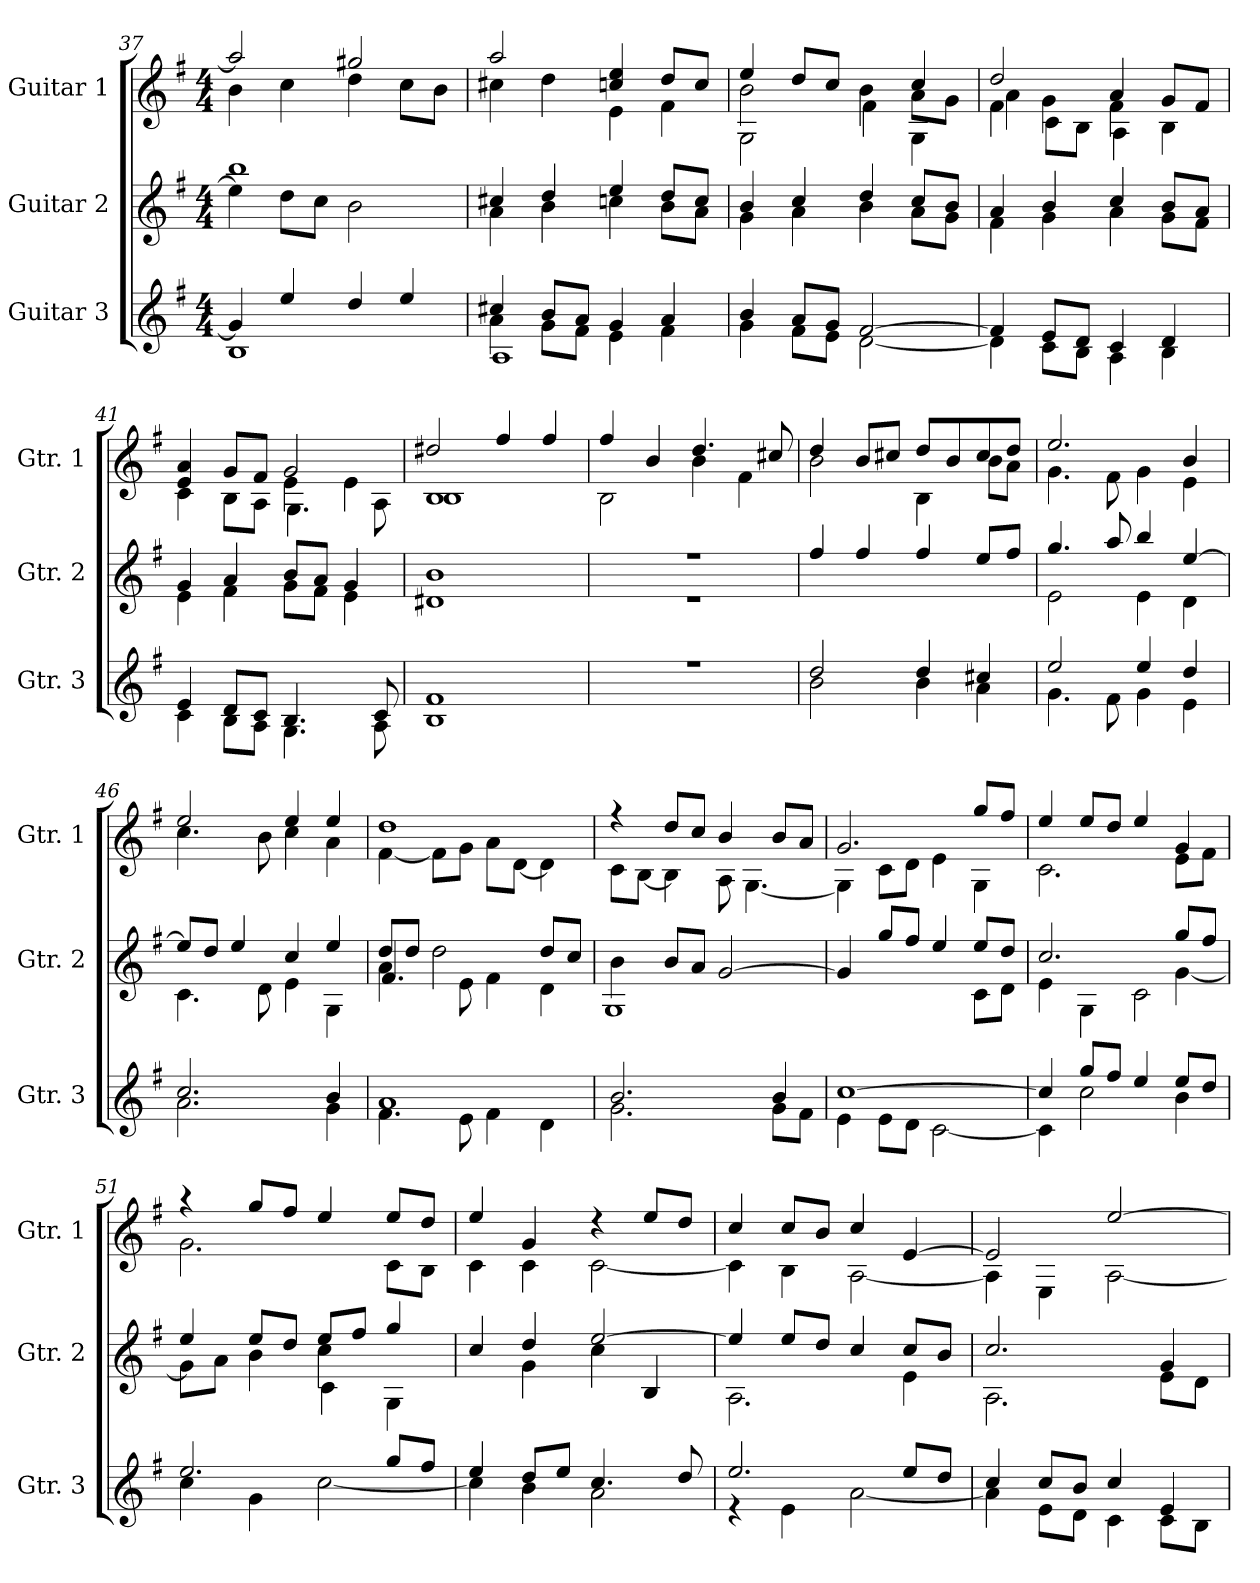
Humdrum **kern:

**kern	**kern	**kern
*part3	*part2	*part1
*staff3	*staff2	*staff1
*I"Guitar 3	*I"Guitar 2	*I"Guitar 1
*I'Gtr. 3	*I'Gtr. 2	*I'Gtr. 1
*clefG2	*clefG2	*clefG2
*ITrd7c12	*ITrd7c12	*ITrd7c12
*k[f#]	*k[f#]	*k[f#]
*e:	*e:	*e:
*M4/4	*M4/4	*M4/4
=37	=37	=37
*^	*^	*^
*	*^	*	*	*	*^
4Gi/]	1ryy	1BBi	1bi	4ei\]	2ai/]	4Bi\	1ryy
4ei/	.	.	.	8di\L	.	4ci\	.
.	.	.	.	8ci\J	.	.	.
4di/	.	.	.	2Bi\	2g#Xi/	4di\	.
4ei/	.	.	.	.	.	8ci\L	.
.	.	.	.	.	.	8Bi\J	.
!!LO:LB:g=z	!!	!!
=38	=38	=38	=38	=38	=38	=38	=38
4c#Xi/	4Ai\	1AAi	4c#Xi/	4Ai\	2ai/	4c#Xi\	1ryy
8Bi/L	8Gi\L	.	4di/	4Bi\	.	4di\	.
8Ai/J	8F#i\J	.	.	.	.	.	.
4Gi/	4Ei\	.	4ei/	4cni\	4cni/ 4ei	4Ei\	.
4Ai/	4F#i\	.	8di/L	8Bi\L	8di/L	4F#i\	.
.	.	.	8ci/J	8Ai\J	8ci/J	.	.
*	*v	*v	*	*	*	*	*
=39	=39	=39	=39	=39	=39	=39
4Bi/	4Gi\	4Bi/	4Gi\	4ei/	2Bi\	2GGi\
8Ai/L	8F#i\L	4ci/	4Ai\	8di/L	.	.
8Gi/J	8Ei\J	.	.	8ci/J	.	.
[2F#i/	[2Di\	4di/	4Bi\	4Bi\	4ryy	4F#i\
.	.	8ci/L	8Ai\L	4ci/	8Ai\L	4GGi\
.	.	8Bi/J	8Gi\J	.	8Gi\J	.
=40	=40	=40	=40	=40	=40	=40
4F#i/]	4Di\]	4Ai/	4F#i\	2di/	4F#i\	4Ai\
8Ei/L	8Ci\L	4Bi/	4Gi\	.	4Gi\	8Ci\L
8Di/J	8BBi\J	.	.	.	.	8BBi\J
4Ci/	4AAi\	4ci/	4Ai\	4Ai/	4F#i\	4AAi\
4Di/	4BBi\	8Bi/L	8Gi\L	8Gi/L	4BBi\	4ryy
.	.	8Ai/J	8F#i\J	8F#i/J	.	.
=41	=41	=41	=41	=41	=41	=41
4Ei/	4Ci\	4Gi/	4Ei\	4Ei/ 4Ai	4Ci\	2ryy
8Di/L	8BBi\L	4Ai/	4F#i\	8Gi/L	8BBi\L	.
8Ci/J	8AAi\J	.	.	8F#i/J	8AAi\J	.
4.BBi/	4.GGi\	8Bi/L	8Gi\L	2Gi/	4Ei\	4.GGi\
.	.	8Ai/J	8F#i\J	.	.	.
.	.	4Gi/	4Ei\	.	4Ei\	.
8Ci/	8AAi\	.	.	.	.	8AAi\
=42	=42	=42	=42	=42	=42	=42
1F#i	1BBi	1Bi	1D#Xi	2d#Xi/	1BBi	1BBi
.	.	.	.	4f#i/	.	.
.	.	.	.	4f#i/	.	.
*	*	*	*	*	*v	*v
=43	=43	=43	=43	=43	=43
1r	1ryy	1r	1r	4f#i/	2BBi\
.	.	.	.	4Bi/	.
.	.	.	.	4.di/	4Bi\
.	.	.	.	.	4F#i\
.	.	.	.	8c#Xi/	.
!!LO:LB:g=z	!!
=44	=44	=44	=44	=44	=44
2di/	2Bi\	4f#i/	1ryy	4di/	2Bi\
.	.	4f#i/	.	8Bi/L	.
.	.	.	.	8c#Xi/J	.
4di/	4Bi\	4f#i/	.	8di/L	4BBi\
.	.	.	.	8Bi/	.
4c#Xi/	4Ai\	8ei/L	.	8c#i/	8Bi\L
.	.	8f#i/J	.	8di/J	8Ai\J
=45	=45	=45	=45	=45	=45
2ei/	4.Gi\	4.gi/	2Ei\	2.ei/	4.Gi\
.	8F#i\	8ai/	.	.	8F#i\
4ei/	4Gi\	4bi/	4Ei\	.	4Gi\
4di/	4Ei\	[4ei/	4Di\	4Bi/	4Ei\
=46	=46	=46	=46	=46	=46
2.ci/	2.Ai\	8ei/L]	4.Ci\	2ei/	4.ci\
.	.	8di/J	.	.	.
.	.	4ei/	.	.	.
.	.	.	8Di\	.	8Bi\
.	.	4ci/	4Ei\	4ei/	4ci\
4Bi/	4Gi\	4ei/	4GGi\	4ei/	4Ai\
=47	=47	=47	=47	=47	=47
*	*	*^	*^	*	*
1Ai	4.F#i\	8di/L	4Ai\	8ryy	4.F#i/	1di	[4F#i\
.	.	8di/J	.	8ryy	.	.	.
.	.	2di\	4ryy	4ryy	.	.	8F#i\L]
.	8Ei\	.	.	.	8Ei\	.	8Gi\J
.	4F#i\	.	2ryy	2ryy	4F#i\	.	8Ai\L
.	.	.	.	.	.	.	[8Di\J
.	4Di\	8di/L	.	.	4Di\	.	4Di\]
.	.	8ci/J	.	.	.	.	.
*	*	*	*	*v	*v	*	*
=48	=48	=48	=48	=48	=48	=48
2.Bi/	2.Gi\	4Bi\	1ryy	1GGi	4r	8Ci\L
.	.	.	.	.	.	[8BBi\J
.	.	8Bi/L	.	.	8di/L	4BBi\]
.	.	8Ai/J	.	.	8ci/J	.
.	.	[2Gi/	.	.	4Bi/	8AAi\
.	.	.	.	.	.	[4.GGi\
4Bi/	8Gi\L	.	.	.	8Bi/L	.
.	8F#i\J	.	.	.	8Ai/J	.
=49	=49	=49	=49	=49	=49	=49
[1ci	4Ei\	4Gi/]	1ryy	2ryy	2.Gi/	4GGi\]
.	8Ei\L	8gi/L	.	.	.	8Ci\L
.	8Di\J	8f#i/J	.	.	.	8Di\J
.	[2Ci\	4ei/	.	4ryy	.	4Ei\
.	.	8ei/L	.	8Ci\L	8gi/L	4GGi\
.	.	8di/J	.	8Di\J	8f#i/J	.
!!LO:LB:g=z	!!
=50	=50	=50	=50	=50	=50	=50
4ci/]	4Ci\]	2.ci/	2ryy	4Ei\	4ei/	2.Ci\
8gi/L	2ci\	.	.	4GGi\	8ei/L	.
8f#i/J	.	.	.	.	8di/J	.
4ei/	.	.	4ryy	2Ci\	4ei/	.
8ei/L	4Bi\	8gi/L	[4Gi\	.	4Gi/	8Ei\L
8di/J	.	8f#i/J	.	.	.	8F#i\J
=51	=51	=51	=51	=51	=51	=51
2.ei/	4ci\	4ei/	8Gi\L]	2ryy	4r	2.Gi\
.	.	.	8Ai\J	.	.	.
.	4Gi\	8ei/L	4Bi\	.	8gi/L	.
.	.	8di/J	.	.	8f#i/J	.
.	[2ci\	8ei/L	4ci\	4Ci\	4ei/	.
.	.	8f#i/J	.	.	.	.
8gi/L	.	4gi/	4ryy	4GGi\	8ei/L	8Ci\L
8f#i/J	.	.	.	.	8di/J	8BBi\J
=52	=52	=52	=52	=52	=52	=52
4ei/	4ci\]	4ci/	4ryy	4ryy	4ei/	4Ci\
8di/L	4Bi\	4di/	4Gi\	4ryy	4Gi/	4Ci\
8ei/J	.	.	.	.	.	.
4.ci/	2Ai\	[2ei/	4ci\	4ryy	4r	[2Ci\
.	.	.	4BBi/	4ryy	8ei/L	.
8di/	.	.	.	.	8di/J	.
*	*	*	*v	*v	*	*
=53	=53	=53	=53	=53	=53
2.ei/	4r	4ei/]	2.AAi\	4ci/	4Ci\]
.	4Ei\	8ei/L	.	8ci/L	4BBi\
.	.	8di/J	.	8Bi/J	.
.	[2Ai\	4ci/	.	4ci/	[2AAi\
8ei/L	.	8ci/L	4Ei\	[4Ei/	.
8di/J	.	8Bi/J	.	.	.
=54	=54	=54	=54	=54	=54
4ci/	4Ai\]	2.ci/	2.AAi\	2Ei/]	4AAi\]
8ci/L	8Ei\L	.	.	.	4EEi\
8Bi/J	8Di\J	.	.	.	.
4ci/	4Ci\	.	.	[2ei/	[2AAi\
4Ei/	8Ci\L	4Gi/	8Ei\L	.	.
.	8BBi\J	.	8Di\J	.	.
*v	*v	*	*	*v	*v
*	*v	*v	*
=	=	=
*-	*-	*-
